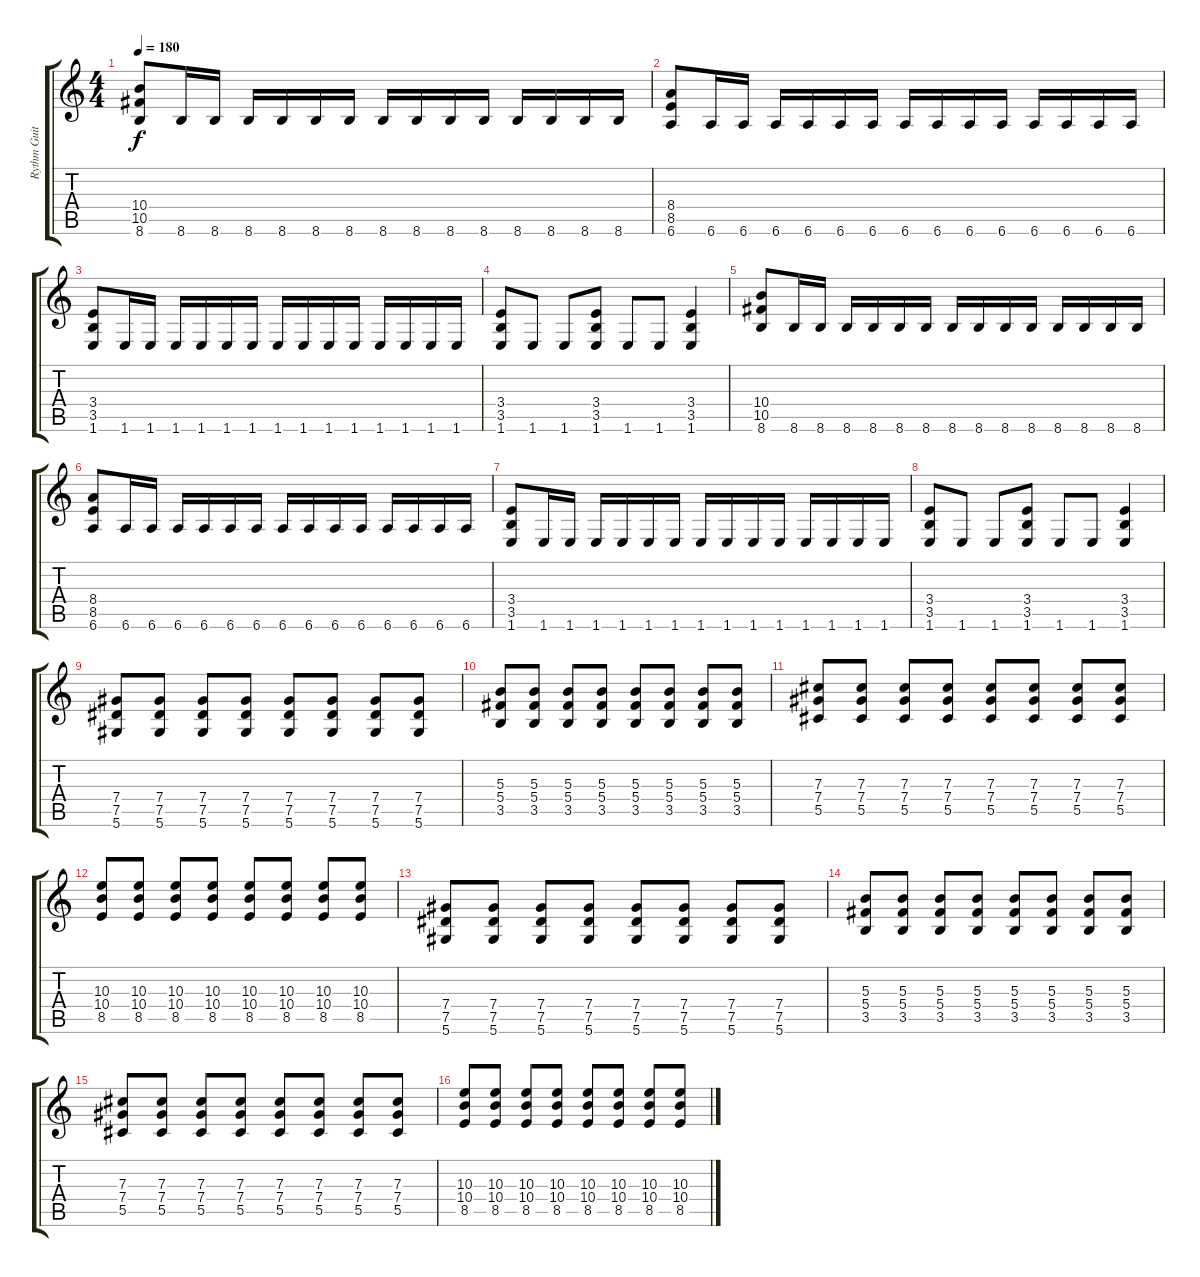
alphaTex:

\track ("Rythm Guitar" "Rythm Guit") {instrument distortionguitar}
\staff {score tabs}
\tuning (Eb4 Bb3 Gb3 Db3 Ab2 Eb2) {hide}
\ts (4 4)
\tempo 180
\clef g2
\ks c
(10.4 10.5 8.6).8{dy f} 8.6.16 8.6.16 8.6.16 8.6.16 8.6.16 8.6.16 8.6.16 8.6.16 8.6.16 8.6.16 8.6.16 8.6.16 8.6.16 8.6.16 |
(8.4 8.5 6.6).8 6.6.16 6.6.16 6.6.16 6.6.16 6.6.16 6.6.16 6.6.16 6.6.16 6.6.16 6.6.16 6.6.16 6.6.16 6.6.16 6.6.16 |
(3.4 3.5 1.6).8 1.6.16 1.6.16 1.6.16 1.6.16 1.6.16 1.6.16 1.6.16 1.6.16 1.6.16 1.6.16 1.6.16 1.6.16 1.6.16 1.6.16 |
(3.4 3.5 1.6).8 1.6.8 1.6.8 (3.4 3.5 1.6).8 1.6.8 1.6.8 (3.4 3.5 1.6).4 |
(10.4 10.5 8.6).8 8.6.16 8.6.16 8.6.16 8.6.16 8.6.16 8.6.16 8.6.16 8.6.16 8.6.16 8.6.16 8.6.16 8.6.16 8.6.16 8.6.16 |
(8.4 8.5 6.6).8 6.6.16 6.6.16 6.6.16 6.6.16 6.6.16 6.6.16 6.6.16 6.6.16 6.6.16 6.6.16 6.6.16 6.6.16 6.6.16 6.6.16 |
(3.4 3.5 1.6).8 1.6.16 1.6.16 1.6.16 1.6.16 1.6.16 1.6.16 1.6.16 1.6.16 1.6.16 1.6.16 1.6.16 1.6.16 1.6.16 1.6.16 |
(3.4 3.5 1.6).8 1.6.8 1.6.8 (3.4 3.5 1.6).8 1.6.8 1.6.8 (3.4 3.5 1.6).4 |
(7.4 7.5 5.6).8 (7.4 7.5 5.6).8 (7.4 7.5 5.6).8 (7.4 7.5 5.6).8 (7.4 7.5 5.6).8 (7.4 7.5 5.6).8 (7.4 7.5 5.6).8 (7.4 7.5 5.6).8 |
(5.3 5.4 3.5).8 (5.3 5.4 3.5).8 (5.3 5.4 3.5).8 (5.3 5.4 3.5).8 (5.3 5.4 3.5).8 (5.3 5.4 3.5).8 (5.3 5.4 3.5).8 (5.3 5.4 3.5).8 |
(7.3 7.4 5.5).8 (7.3 7.4 5.5).8 (7.3 7.4 5.5).8 (7.3 7.4 5.5).8 (7.3 7.4 5.5).8 (7.3 7.4 5.5).8 (7.3 7.4 5.5).8 (7.3 7.4 5.5).8 |
(10.3 10.4 8.5).8 (10.3 10.4 8.5).8 (10.3 10.4 8.5).8 (10.3 10.4 8.5).8 (10.3 10.4 8.5).8 (10.3 10.4 8.5).8 (10.3 10.4 8.5).8 (10.3 10.4 8.5).8 |
(7.4 7.5 5.6).8 (7.4 7.5 5.6).8 (7.4 7.5 5.6).8 (7.4 7.5 5.6).8 (7.4 7.5 5.6).8 (7.4 7.5 5.6).8 (7.4 7.5 5.6).8 (7.4 7.5 5.6).8 |
(5.3 5.4 3.5).8 (5.3 5.4 3.5).8 (5.3 5.4 3.5).8 (5.3 5.4 3.5).8 (5.3 5.4 3.5).8 (5.3 5.4 3.5).8 (5.3 5.4 3.5).8 (5.3 5.4 3.5).8 |
(7.3 7.4 5.5).8 (7.3 7.4 5.5).8 (7.3 7.4 5.5).8 (7.3 7.4 5.5).8 (7.3 7.4 5.5).8 (7.3 7.4 5.5).8 (7.3 7.4 5.5).8 (7.3 7.4 5.5).8 |
(10.3 10.4 8.5).8 (10.3 10.4 8.5).8 (10.3 10.4 8.5).8 (10.3 10.4 8.5).8 (10.3 10.4 8.5).8 (10.3 10.4 8.5).8 (10.3 10.4 8.5).8 (10.3 10.4 8.5).8
